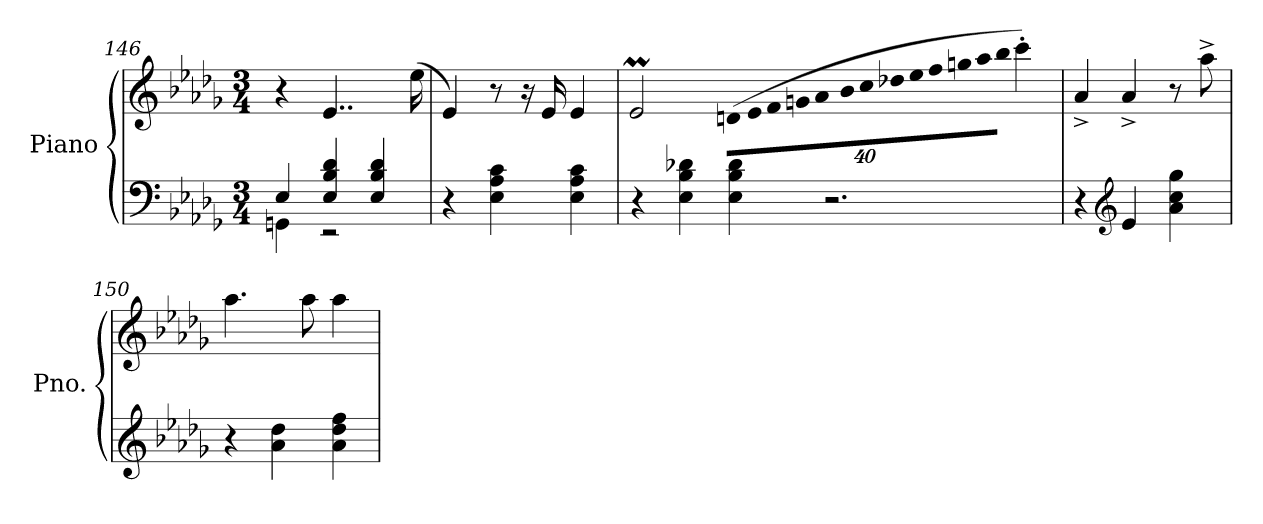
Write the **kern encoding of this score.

**kern	**kern
*part1	*part1
*staff2	*staff1
*I"Piano	*
*I'Pno.	*
*clefF4	*clefG2
*k[b-e-a-d-g-]	*k[b-e-a-d-g-]
*M3/4	*M3/4
=146	=146
*^	*
4E-/	4GGn\	4r
4E-/ 4B-/ 4d-/	2r	4..e-/
4E-/ 4B-/ 4d-/	.	.
.	.	(>16ee-\
*v	*v	*
=147	=147
4r	4e-/)
4E-\ 4A-\ 4c\	8r
.	16r
.	16e-/
4E-\ 4A-\ 4c\	4e-/
!!LO:LB:g=z
=148	=148
640ryy	2e-M/
4r	.
4E-\ 4B-\ 4d-X\	.
*	*Xbrackettup
!	!LO:N:vis=8
.	(>640%37dn\L
4E-\ 4B-\ 4d-\	.
!	!LO:N:vis=8
.	640%37e-\
!	!LO:N:vis=8
.	640%37f\
!	!LO:N:vis=8
.	640%37gn\
!	!LO:N:vis=8
.	640%37a-\
2.r	.
!	!LO:N:vis=8
.	640%37b-\
!	!LO:N:vis=8
.	640%37cc\
!	!LO:N:vis=8
.	640%37dd-X\
!	!LO:N:vis=8
.	640%37ee-\
!	!LO:N:vis=8
.	640%37ff\
!	!LO:N:vis=8
.	640%37ggn\
!	!LO:N:vis=8
.	640%37aa-\
!	!LO:N:vis=8
.	640%37bb-\J
.	4ccc'\)
=149	=149
4r	4a-^/
*clefG2	*
4e-/	4a-^/
4a-\ 4cc\ 4gg-\	8r
.	8aa-^\
=150	=150
4r	4.aa-\
4a-\ 4dd-\	.
.	8aa-\
4a-\ 4dd-\ 4ff\	4aa-\
=	=
*-	*-
